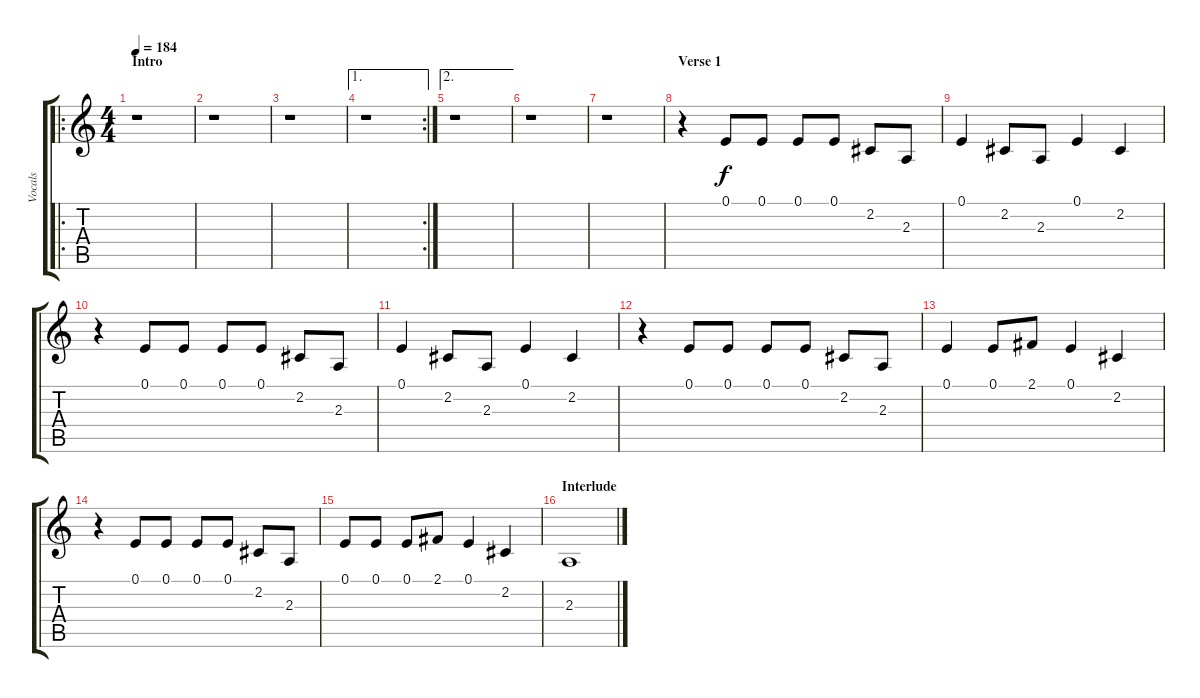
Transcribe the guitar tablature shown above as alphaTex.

\track ("Vocals" "Vocals") {instrument lead1square}
\staff {score tabs}
\tuning (E4 B3 G3 D3 A2 E2) {hide}
\ro
\ts (4 4)
\section ("" "Intro")
\tempo 184
\clef g2
\ks c
r.1{dy f instrument lead1square} |
r.1 |
r.1 |
\ae 1
\rc 2
r.1 |
\ae 2
r.1 |
r.1 |
r.1 |
\section ("" "Verse 1")
r.4 0.1.8 0.1.8 0.1.8 0.1.8 2.2.8 2.3.8 |
0.1.4 2.2.8 2.3.8 0.1.4 2.2.4 |
r.4 0.1.8 0.1.8 0.1.8 0.1.8 2.2.8 2.3.8 |
0.1.4 2.2.8 2.3.8 0.1.4 2.2.4 |
r.4 0.1.8 0.1.8 0.1.8 0.1.8 2.2.8 2.3.8 |
0.1.4 0.1.8 2.1.8 0.1.4 2.2.4 |
r.4 0.1.8 0.1.8 0.1.8 0.1.8 2.2.8 2.3.8 |
0.1.8 0.1.8 0.1.8 2.1.8 0.1.4 2.2.4 |
\section ("" "Interlude")
2.3.1
